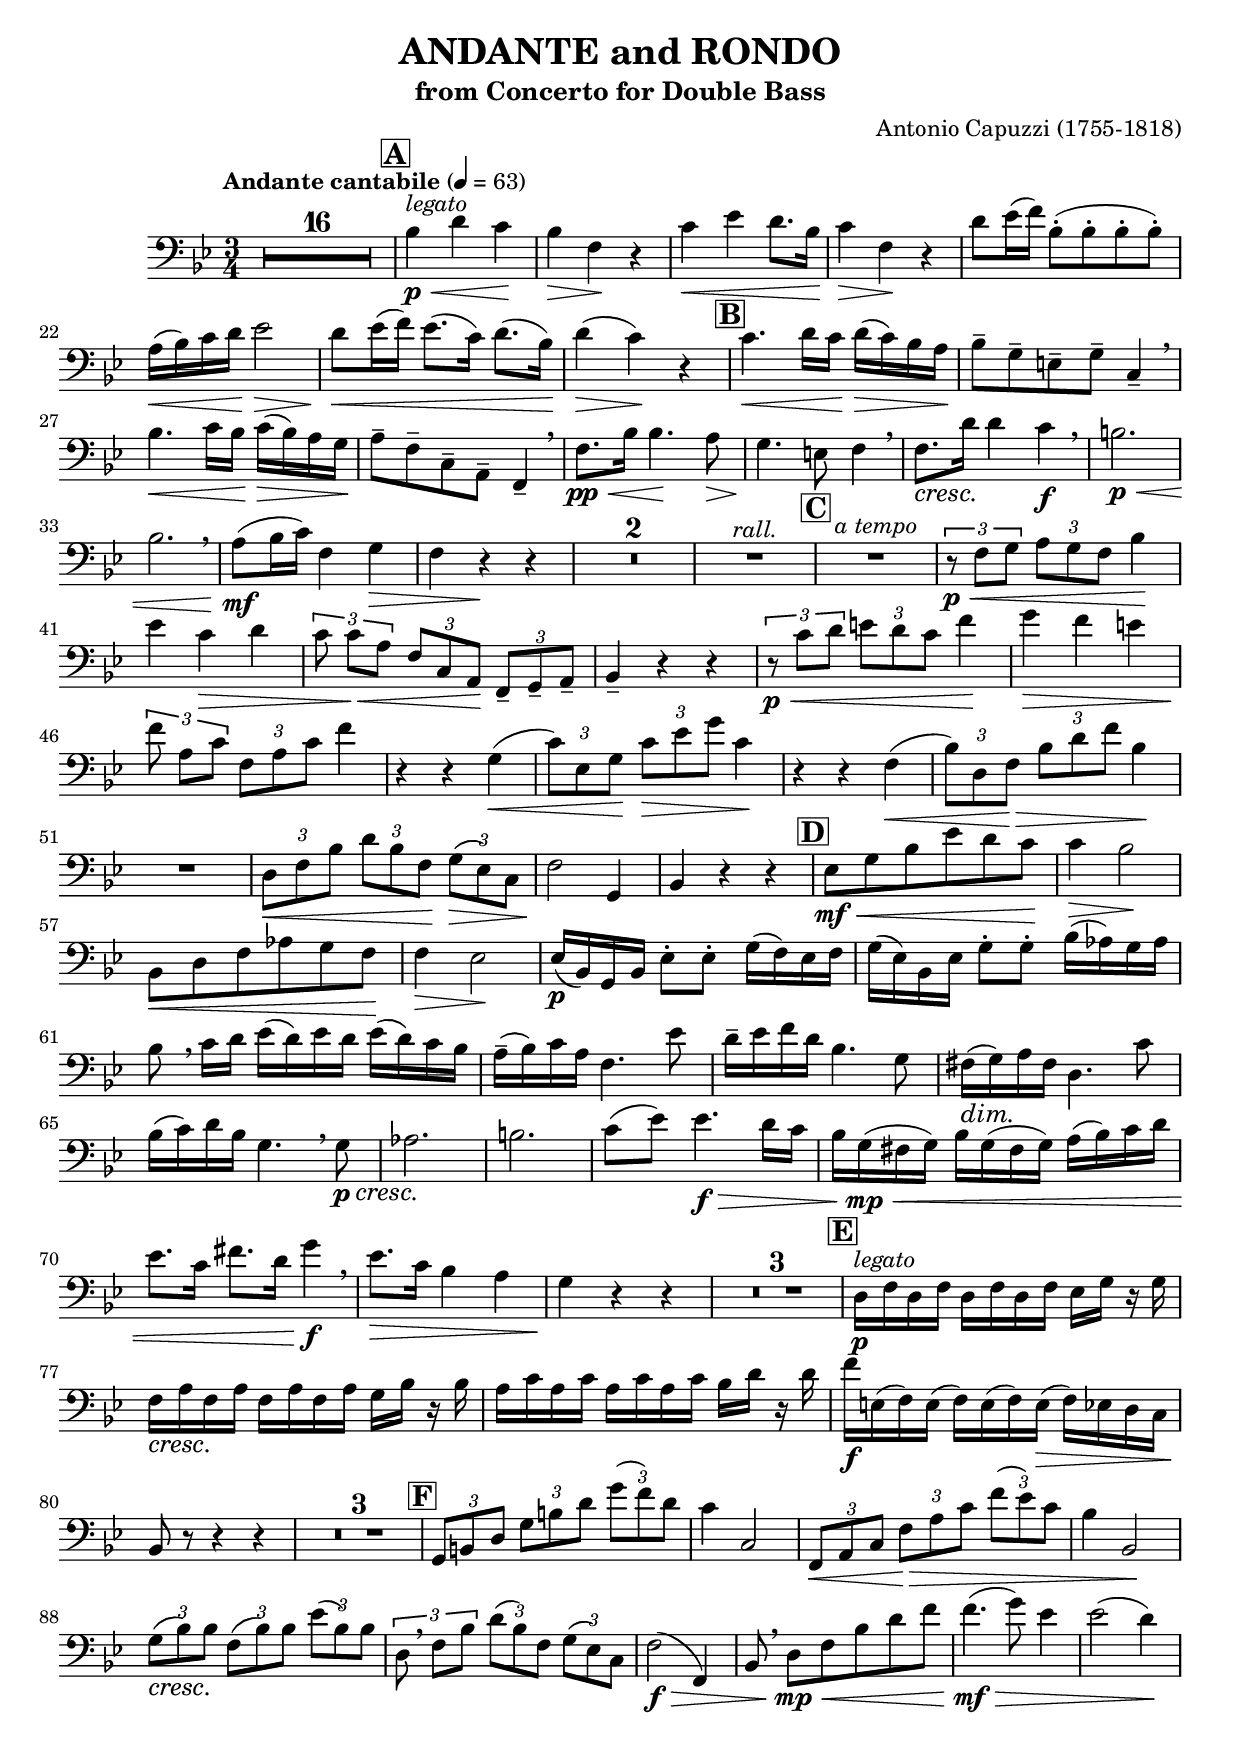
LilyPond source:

%{
%}
\header{
  title = "ANDANTE and RONDO"
  subtitle = "from Concerto for Double Bass"
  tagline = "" % removed 
  composer = "Antonio Capuzzi (1755-1818)"
}

\paper {
  page-count = #1
}

\score {
  \relative {
    \tempo "Andante cantabile" 4 = 63
    \clef "bass" \key bes \major \time 3/4
    \set Score.markFormatter = #format-mark-box-alphabet
    \compressFullBarRests {
      R2.*16
    }
    \tupletSpan 4
    \tupletUp

    \mark \default % A
    bes4^\markup { \italic "legato" }\p\< d c\!
    bes\> f\! r
    c'\< ees d8. bes16\!
    c4\> f,\! r
    d'8 ees16( f) bes,8-.( bes-. bes-. bes-.)
    a16\<( bes) c d\! es2\>
    d8\! \< ees16( f) ees8.( c16) d8.( bes16) \!
    d4\>( c)\! r
    \mark \default % B
    c4. \< d16 c\! d\>( c) bes a\!
    bes8-- g-- e-- g-- c,4--
    \breathe
    bes'4.\< c16 bes\! c\>( bes) a g\!
    a8-- f-- c-- a-- f4--
    \breathe
    f'8.\pp\< bes16 bes4.\! a8\>
    g4.\! e8 f4
    \breathe
    f8.\cresc d'16\! d4 c\f
    \breathe
    b2.\p\<
    bes2.
    \breathe
    a8\mf( bes16 c) f,4 g\>
    f4 r\! r
    R2.*2
    R2.^\markup { \italic "rall." }
    \mark \default % C
    R2.*1^\markup { \italic "a tempo" }
    \tuplet 3/2 {r8\p\< f g a g f} bes4\!
    ees c\> d
    \tuplet 3/2 {c8 c\!\<[ a] f c a\! f-- g-- a--}
    bes4-- r4 r
    \tuplet 3/2 {r8\p\< c' d e d c} f4\!
    g\> f e
    \tuplet 3/2 {f8\! a,[ c] f, a c} f4
    r4 r g,\<(
    \tuplet 3/2 {c8) ees, g\! c\> ees g} c,4\!
    r4 r f,\<(
    \tuplet 3/2 {bes8) d, f\!\> bes d f} bes,4\!
    R2.
    \tuplet 3/2 {d,8\< f bes d bes f\! g\>( ees) c}
    f2\! g,4
    bes r4 r
    \mark \default % D
    ees8\mf\< g bes ees d c\!
    c4\> bes2\!
    bes,8\< d f aes g f\!
    f4\> ees2\!
    ees16\p \cresc( bes)\! g bes ees8-. ees-. g16( f) ees f
    g( ees) bes ees g8-. g-. bes16( aes) g aes
    bes8 \breathe c16[ d16] ees( d) ees d ees( d) c bes
    a--( bes) c a f4. ees'8
    d16-- ees f d bes4. g8
    fis16\dim( g)\! a fis d4. c'8
    bes16( c) d bes g4. \breathe g8\p \cresc
    aes2.\!
    b2.
    c8( ees) ees4.\f\> d16 c
    bes g\!\mp\<( fis g) bes g( fis g) a( bes) c d
    ees8. c16 fis8. d16 g4\!\f \breathe
    ees8.\> c16 bes4 a
    g\! r r
    R2.*3
    \mark \default % E
    d16\p^\markup { \italic "legato" } f d f d f d f ees g r g
    f\cresc a\! f a f a f a g bes r bes
    a c a c a c a c bes d r d
    f\f e,( f) e( f) e( f) e\>( f) ees d c
    bes8\! r r4 r4
    R2.*3
    \mark \default % F
    \tuplet 3/2 {g8 b d g b d g( f) d}
    c4 c,2
    \tuplet 3/2 {f,8\< a c f\!\> a c f( ees) c}
    bes4 bes,2\!
    \tuplet 3/2 {g'8\cresc( bes\!) bes f( bes) bes ees( bes) bes}
    \tuplet 3/2 {d, \breathe f bes d( bes) f g( ees) c}
    f2\f\>( f,4)
    bes8 \breathe d\! \mp \< [ f bes d f]
    f4.\!\mf\>( g8) ees4
    ees2( d4)\!
  }
  \layout { }
  \midi { }
}
\version "2.18.2"  % necessary for upgrading to future LilyPond versions.
